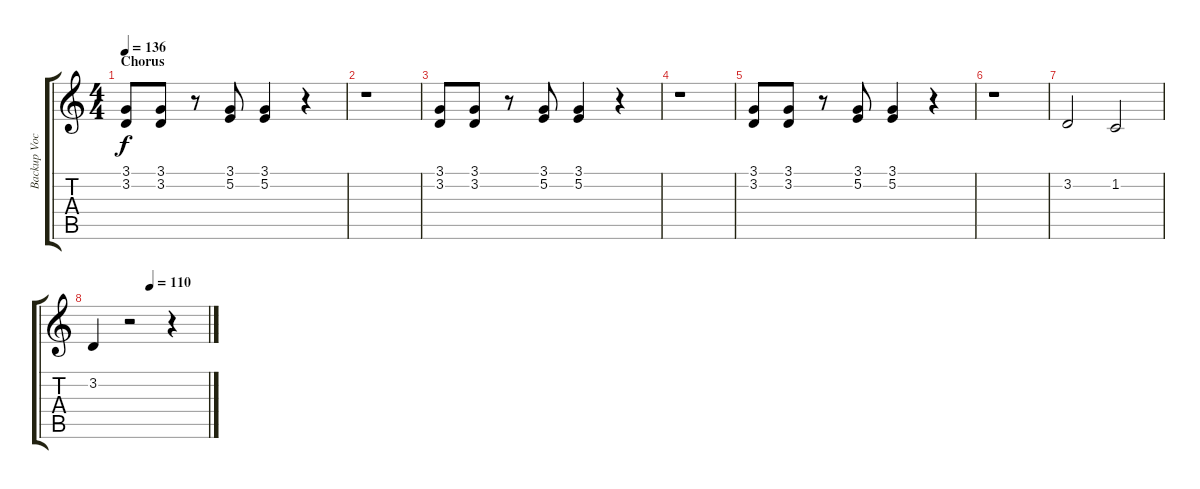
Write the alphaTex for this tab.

\track ("Backup Vocals" "Backup Voc") {instrument tenorsax}
\staff {score tabs}
\tuning (E4 B3 G3 D3 A2 E2) {hide}
\ts (4 4)
\section ("" "Chorus")
\tempo 136
\clef g2
\ks c
(3.1 3.2).8{dy f} (3.1 3.2).8 r.8 (3.1 5.2).8 (3.1 5.2).4 r.4 |
r.1 |
(3.1 3.2).8 (3.1 3.2).8 r.8 (3.1 5.2).8 (3.1 5.2).4 r.4 |
r.1 |
(3.1 3.2).8 (3.1 3.2).8 r.8 (3.1 5.2).8 (3.1 5.2).4 r.4 |
r.1 |
3.2.2 1.2.2 |
\tempo (110 0.5)
3.2.4 r.2 r.4
